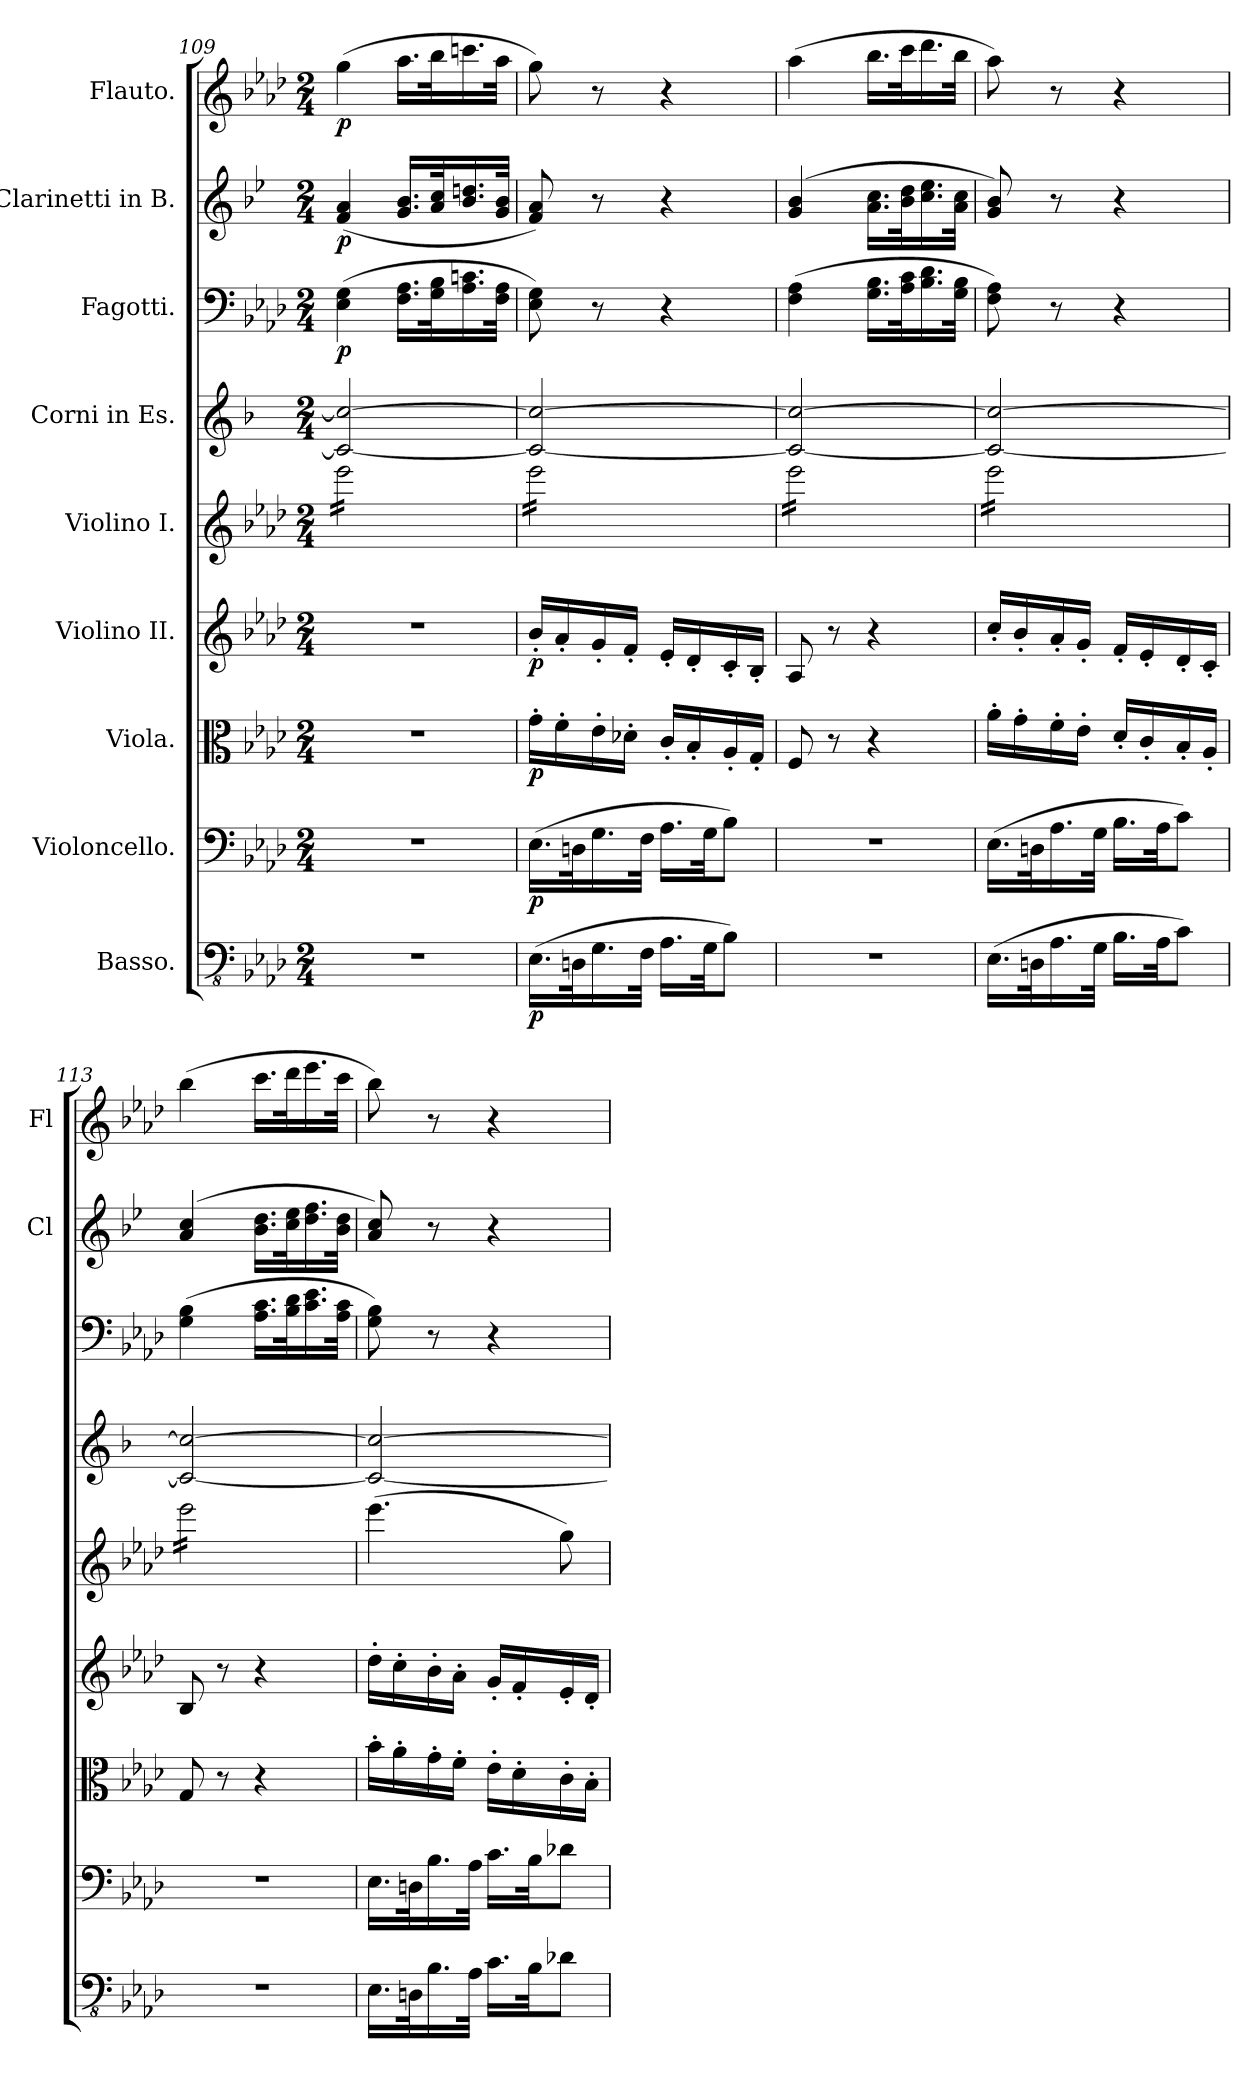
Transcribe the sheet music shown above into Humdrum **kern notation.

**kern	**dynam	**kern	**dynam	**kern	**dynam	**kern	**dynam	**kern	**kern	**kern	**dynam	**kern	**dynam	**kern	**dynam
*part9	*part9	*part8	*part8	*part7	*part7	*part6	*part6	*part5	*part4	*part3	*part3	*part2	*part2	*part1	*part1
*staff9	*staff9	*staff8	*staff8	*staff7	*staff7	*staff6	*staff6	*staff5	*staff4	*staff3	*staff3	*staff2	*staff2	*staff1	*staff1
*I"Basso.	*	*I"Violoncello.	*	*I"Viola.	*	*I"Violino II.	*	*I"Violino I.	*I"Corni in Es.	*I"Fagotti.	*	*I"Clarinetti in B.	*	*I"Flauto.	*
*	*	*	*	*	*	*	*	*	*	*	*	*I'Cl	*	*I'Fl	*
*clefFv4	*	*clefF4	*	*clefC3	*	*clefG2	*	*clefG2	*clefG2	*clefF4	*	*clefG2	*	*clefG2	*
*	*	*	*	*	*	*	*	*	*ITrd5c9	*	*	*ITrd1c2	*	*	*
*k[b-e-a-d-]	*	*k[b-e-a-d-]	*	*k[b-e-a-d-]	*	*k[b-e-a-d-]	*	*k[b-e-a-d-]	*k[b-e-a-d-]	*k[b-e-a-d-]	*	*k[b-e-a-d-]	*	*k[b-e-a-d-]	*
*M2/4	*	*M2/4	*	*M2/4	*	*M2/4	*	*M2/4	*M2/4	*M2/4	*	*M2/4	*	*M2/4	*
=109	=109	=109	=109	=109	=109	=109	=109	=109	=109	=109	=109	=109	=109	=109	=109
!	!	!	!	!	!	!	!	!	!	!	!LO:DY:b	!	!LO:DY:b	!	!LO:DY:b
*	*	*	*	*	*	*	*	*tremolo	*	*	*	*	*	*	*
2r	.	2r	.	2r	.	2r	.	16eee-\LL	2E-/_ 2e-/_	(>4E-\ 4G\	p	(<4e-/ 4g/	p	(>4gg\	p
.	.	.	.	.	.	.	.	16eee-\	.	.	.	.	.	.	.
.	.	.	.	.	.	.	.	16eee-\	.	.	.	.	.	.	.
.	.	.	.	.	.	.	.	16eee-\	.	.	.	.	.	.	.
.	.	.	.	.	.	.	.	16eee-\	.	16.F\ 16.A-\LL	.	16.f/ 16.a-/LL	.	16.aa-\LL	.
.	.	.	.	.	.	.	.	16eee-\	.	.	.	.	.	.	.
.	.	.	.	.	.	.	.	.	.	32G\ 32B-\K	.	32g/ 32b-/K	.	32bb-\K	.
.	.	.	.	.	.	.	.	16eee-\	.	16.A-\ 16.cn\	.	16.a-/ 16.ccn/	.	16.cccn\	.
.	.	.	.	.	.	.	.	16eee-\JJ	.	.	.	.	.	.	.
.	.	.	.	.	.	.	.	.	.	32F\ 32A-\JJk	.	32f/ 32a-/JJk	.	32aa-\JJk	.
!!LO:LB:g=z
=110	=110	=110	=110	=110	=110	=110	=110	=110	=110	=110	=110	=110	=110	=110	=110
!	!LO:DY:b	!	!LO:DY:b	!	!LO:DY:b	!	!LO:DY:b	!	!	!	!	!	!	!	!
(>16.EE-\LL	p	(>16.E-\LL	p	16g'\LL	p	16b-'/LL	p	16eee-\LL	2E-/_ 2e-/_	8E-\ 8G\)	.	8e-/ 8g/)	.	8gg\)	.
.	.	.	.	16f'\	.	16a-'/	.	16eee-\	.	.	.	.	.	.	.
32DDn\K	.	32Dn\K	.	.	.	.	.	.	.	.	.	.	.	.	.
16.GG\	.	16.G\	.	16e-'\	.	16g'/	.	16eee-\	.	8r	.	8r	.	8r	.
.	.	.	.	16d-X'\JJ	.	16f'/JJ	.	16eee-\	.	.	.	.	.	.	.
32FF\JJk	.	32F\JJk	.	.	.	.	.	.	.	.	.	.	.	.	.
16.AA-\LL	.	16.A-\LL	.	16c'/LL	.	16e-'/LL	.	16eee-\	.	4r	.	4r	.	4r	.
.	.	.	.	16B-'/	.	16d-'/	.	16eee-\	.	.	.	.	.	.	.
32GG\JK	.	32G\JK	.	.	.	.	.	.	.	.	.	.	.	.	.
8BB-\J)	.	8B-\J)	.	16A-'/	.	16c'/	.	16eee-\	.	.	.	.	.	.	.
.	.	.	.	16G'/JJ	.	16B-'/JJ	.	16eee-\JJ	.	.	.	.	.	.	.
=111	=111	=111	=111	=111	=111	=111	=111	=111	=111	=111	=111	=111	=111	=111	=111
2r	.	2r	.	8F/	.	8A-/	.	16eee-\LL	2E-/_ 2e-/_	(>4F\ 4A-\	.	(>4f/ 4a-/	.	(>4aa-\	.
.	.	.	.	.	.	.	.	16eee-\	.	.	.	.	.	.	.
.	.	.	.	8r	.	8r	.	16eee-\	.	.	.	.	.	.	.
.	.	.	.	.	.	.	.	16eee-\	.	.	.	.	.	.	.
.	.	.	.	4r	.	4r	.	16eee-\	.	16.G\ 16.B-\LL	.	16.g\ 16.b-\LL	.	16.bb-\LL	.
.	.	.	.	.	.	.	.	16eee-\	.	.	.	.	.	.	.
.	.	.	.	.	.	.	.	.	.	32A-\ 32c\K	.	32a-\ 32cc\K	.	32ccc\K	.
.	.	.	.	.	.	.	.	16eee-\	.	16.B-\ 16.d-\	.	16.b-\ 16.dd-\	.	16.ddd-\	.
.	.	.	.	.	.	.	.	16eee-\JJ	.	.	.	.	.	.	.
.	.	.	.	.	.	.	.	.	.	32G\ 32B-\JJk	.	32g\ 32b-\JJk	.	32bb-\JJk	.
=112	=112	=112	=112	=112	=112	=112	=112	=112	=112	=112	=112	=112	=112	=112	=112
(>16.EE-\LL	.	(>16.E-\LL	.	16a-'\LL	.	16cc'/LL	.	16eee-\LL	2E-/_ 2e-/_	8F\ 8A-\)	.	8f/ 8a-/)	.	8aa-\)	.
.	.	.	.	16g'\	.	16b-'/	.	16eee-\	.	.	.	.	.	.	.
32DDn\K	.	32Dn\K	.	.	.	.	.	.	.	.	.	.	.	.	.
16.AA-\	.	16.A-\	.	16f'\	.	16a-'/	.	16eee-\	.	8r	.	8r	.	8r	.
.	.	.	.	16e-'\JJ	.	16g'/JJ	.	16eee-\	.	.	.	.	.	.	.
32GG\JJk	.	32G\JJk	.	.	.	.	.	.	.	.	.	.	.	.	.
16.BB-\LL	.	16.B-\LL	.	16d-'/LL	.	16f'/LL	.	16eee-\	.	4r	.	4r	.	4r	.
.	.	.	.	16c'/	.	16e-'/	.	16eee-\	.	.	.	.	.	.	.
32AA-\JK	.	32A-\JK	.	.	.	.	.	.	.	.	.	.	.	.	.
8C\J)	.	8c\J)	.	16B-'/	.	16d-'/	.	16eee-\	.	.	.	.	.	.	.
.	.	.	.	16A-'/JJ	.	16c'/JJ	.	16eee-\JJ	.	.	.	.	.	.	.
=113	=113	=113	=113	=113	=113	=113	=113	=113	=113	=113	=113	=113	=113	=113	=113
2r	.	2r	.	8G/	.	8B-/	.	16eee-\LL	2E-/_ 2e-/_	(>4G\ 4B-\	.	(>4g/ 4b-/	.	(>4bb-\	.
.	.	.	.	.	.	.	.	16eee-\	.	.	.	.	.	.	.
.	.	.	.	8r	.	8r	.	16eee-\	.	.	.	.	.	.	.
.	.	.	.	.	.	.	.	16eee-\	.	.	.	.	.	.	.
.	.	.	.	4r	.	4r	.	16eee-\	.	16.A-\ 16.c\LL	.	16.a-\ 16.cc\LL	.	16.ccc\LL	.
.	.	.	.	.	.	.	.	16eee-\	.	.	.	.	.	.	.
.	.	.	.	.	.	.	.	.	.	32B-\ 32d-\K	.	32b-\ 32dd-\K	.	32ddd-\K	.
.	.	.	.	.	.	.	.	16eee-\	.	16.c\ 16.e-\	.	16.cc\ 16.ee-\	.	16.eee-\	.
.	.	.	.	.	.	.	.	16eee-\JJ	.	.	.	.	.	.	.
*	*	*	*	*	*	*	*	*Xtremolo	*	*	*	*	*	*	*
.	.	.	.	.	.	.	.	.	.	32A-\ 32c\JJk	.	32a-\ 32cc\JJk	.	32ccc\JJk	.
=114	=114	=114	=114	=114	=114	=114	=114	=114	=114	=114	=114	=114	=114	=114	=114
16.EE-\LL	.	16.E-\LL	.	16b-'\LL	.	16dd-'\LL	.	(>4.eee-\	2E-/_ 2e-/_	8G\ 8B-\)	.	8g/ 8b-/)	.	8bb-\)	.
.	.	.	.	16a-'\	.	16cc'\	.	.	.	.	.	.	.	.	.
32DDn\K	.	32Dn\K	.	.	.	.	.	.	.	.	.	.	.	.	.
16.BB-\	.	16.B-\	.	16g'\	.	16b-'\	.	.	.	8r	.	8r	.	8r	.
.	.	.	.	16f'\JJ	.	16a-'\JJ	.	.	.	.	.	.	.	.	.
32AA-\JJk	.	32A-\JJk	.	.	.	.	.	.	.	.	.	.	.	.	.
16.C\LL	.	16.c\LL	.	16e-'\LL	.	16g'/LL	.	.	.	4r	.	4r	.	4r	.
.	.	.	.	16d-'\	.	16f'/	.	.	.	.	.	.	.	.	.
32BB-\JK	.	32B-\JK	.	.	.	.	.	.	.	.	.	.	.	.	.
8D-X\J	.	8d-X\J	.	16c'\	.	16e-'/	.	8gg\)	.	.	.	.	.	.	.
.	.	.	.	16B-'\JJ	.	16d-'/JJ	.	.	.	.	.	.	.	.	.
=	=	=	=	=	=	=	=	=	=	=	=	=	=	=	=
*-	*-	*-	*-	*-	*-	*-	*-	*-	*-	*-	*-	*-	*-	*-	*-
